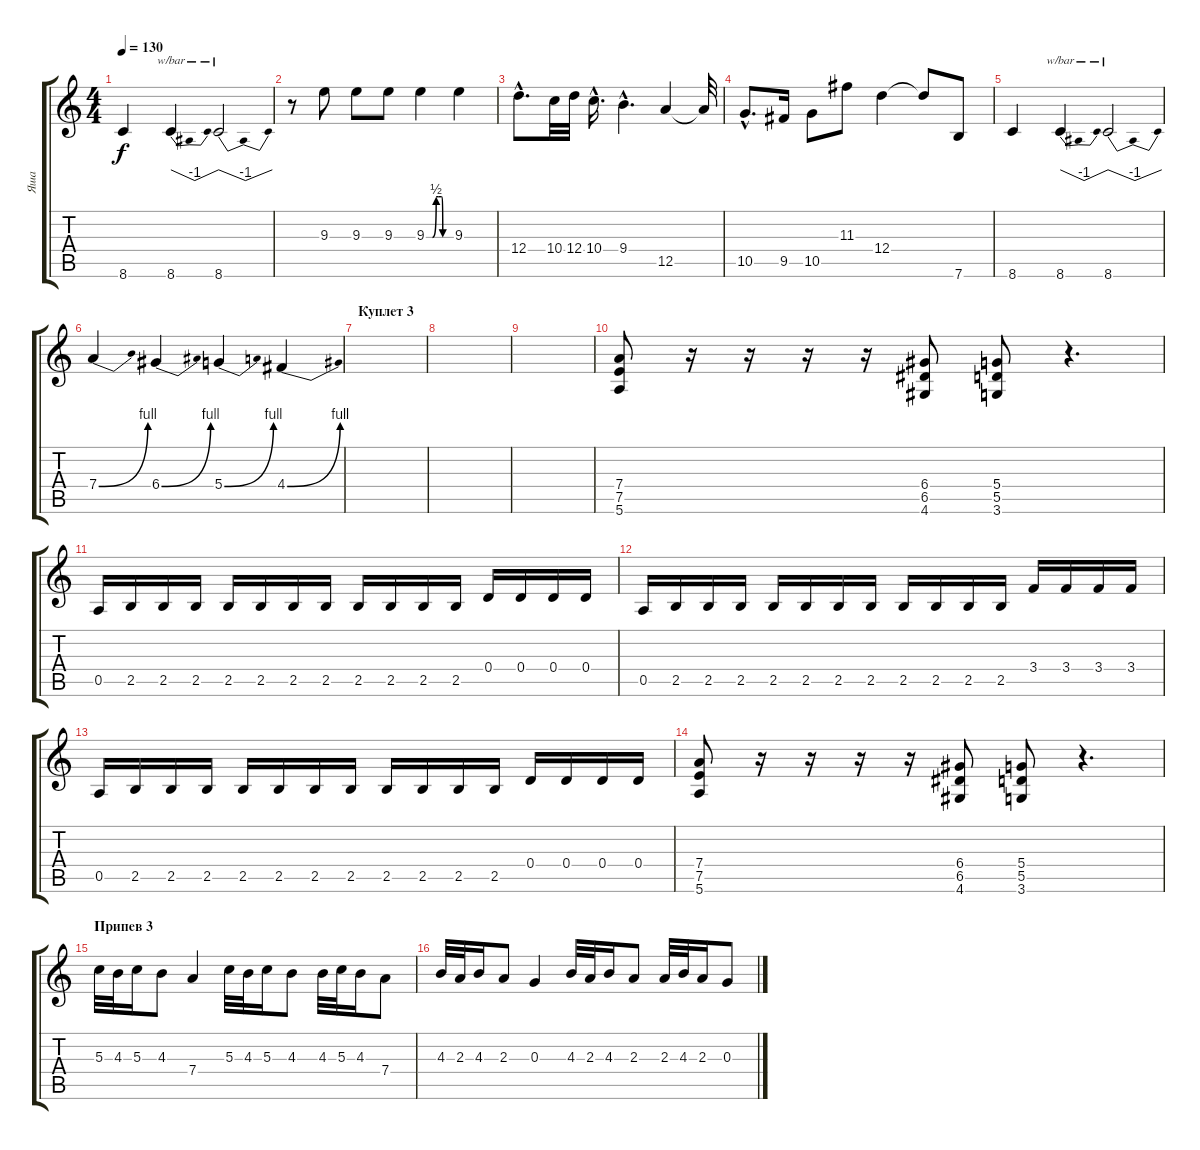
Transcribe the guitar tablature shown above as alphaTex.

\track ("Яша" "Яша") {instrument electricguitarjazz}
\staff {score tabs}
\tuning (E4 B3 G3 D3 A2 E2) {hide}
\ts (4 4)
\tempo 130
\clef g2
\ks c
8.6.4{dy f} 8.6.4{tbe (dip default 0 0 30 -4 60 0)} 8.6.2{tbe (dip default 0 0 30 -4 60 0)} |
r.8 9.3.8 9.3.8 9.3.8 9.3{be (custom 0 0 6 0 15 0 24 2 30 2 37 2 40 0 50 0 60 0)}.4 9.3.4 |
12.4{hac}.8{d} 10.4.32 12.4.32 10.4{hac}.16{d} 9.4{hac}.4{d} 12.5.4 12.5{t}.32 |
10.5{hac}.8{d} 9.5.16 10.5.8 11.3.8 12.4.4 12.4{t}.8 7.6.8 |
8.6.4 8.6.4{tbe (dip default 0 0 30 -4 60 0)} 8.6.2{tbe (dip default 0 0 30 -4 60 0)} |
7.4{be (bend 0 0 60 4)}.4 6.4{be (bend 0 0 60 4)}.4 5.4{be (bend 0 0 60 4)}.4 4.4{be (bend 0 0 60 4)}.4 |
\section ("" "Куплет 3")
|
|
|
(7.4 7.5 5.6).8 r.16 r.16 r.16 r.16 (6.4 6.5 4.6).8 (5.4 5.5 3.6).8 r.4{d} |
0.5.16 2.5.16 2.5.16 2.5.16 2.5.16 2.5.16 2.5.16 2.5.16 2.5.16 2.5.16 2.5.16 2.5.16 0.4.16 0.4.16 0.4.16 0.4.16 |
0.5.16 2.5.16 2.5.16 2.5.16 2.5.16 2.5.16 2.5.16 2.5.16 2.5.16 2.5.16 2.5.16 2.5.16 3.4.16 3.4.16 3.4.16 3.4.16 |
0.5.16 2.5.16 2.5.16 2.5.16 2.5.16 2.5.16 2.5.16 2.5.16 2.5.16 2.5.16 2.5.16 2.5.16 0.4.16 0.4.16 0.4.16 0.4.16 |
(7.4 7.5 5.6).8 r.16 r.16 r.16 r.16 (6.4 6.5 4.6).8 (5.4 5.5 3.6).8 r.4{d} |
\section ("" "Припев 3")
5.3.32 4.3.32 5.3.16 4.3.8 7.4.4 5.3.32 4.3.32 5.3.16 4.3.8 4.3.32 5.3.32 4.3.16 7.4.8 |
4.3.32 2.3.32 4.3.16 2.3.8 0.3.4 4.3.32 2.3.32 4.3.16 2.3.8 2.3.32 4.3.32 2.3.16 0.3.8
